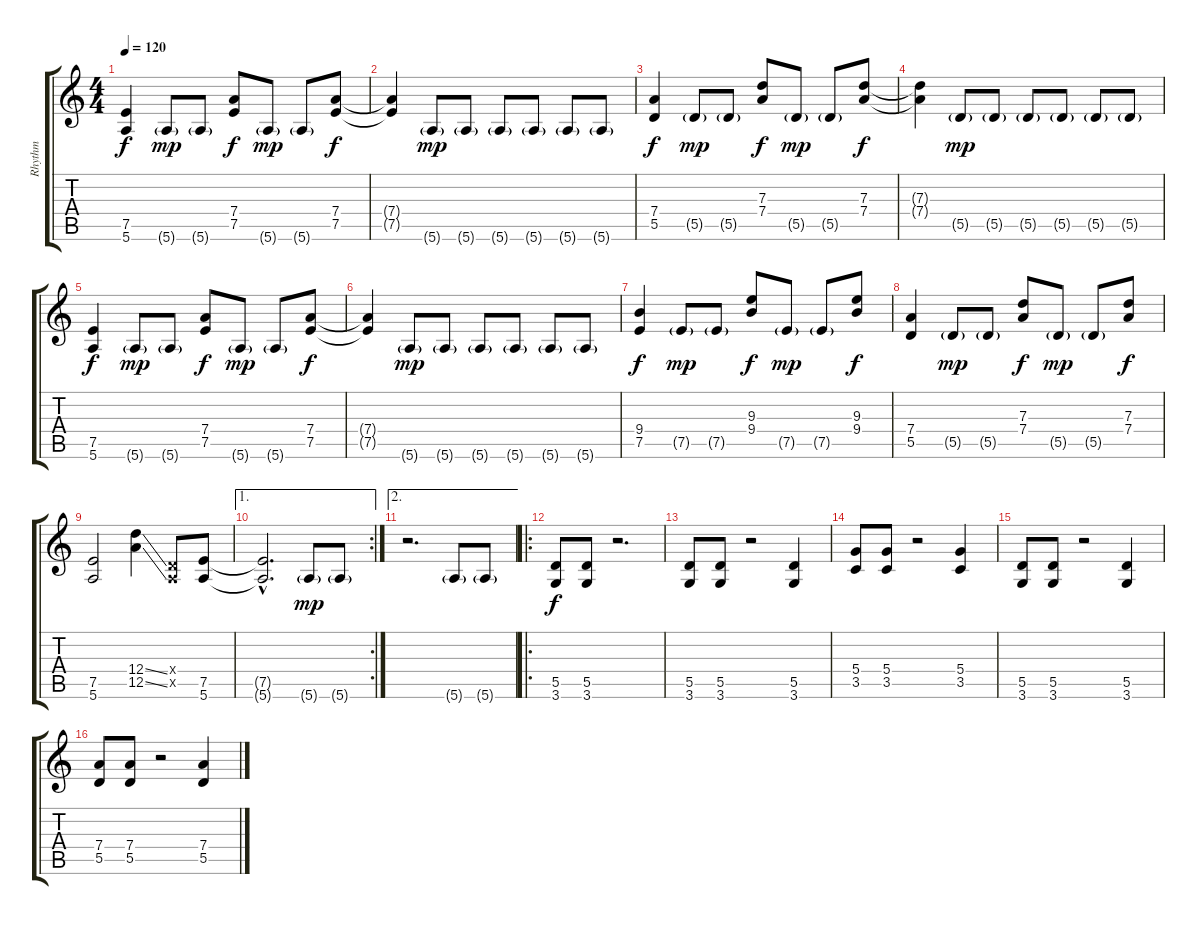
\track ("Rhythm" "Rhythm") {instrument distortionguitar}
\staff {score tabs}
\tuning (E4 B3 G3 D3 A2 E2) {hide}
\ts (4 4)
\tempo 120
\clef g2
\ks c
(7.5 5.6).4{dy f} 5.6{g}.8{dy mp} 5.6{g}.8 (7.4 7.5).8{dy f} 5.6{g}.8{dy mp} 5.6{g}.8 (7.4 7.5).8{dy f} |
(7.4{t} 7.5{t}).4 5.6{g}.8{dy mp} 5.6{g}.8 5.6{g}.8 5.6{g}.8 5.6{g}.8 5.6{g}.8 |
(7.4 5.5).4{dy f} 5.5{g}.8{dy mp} 5.5{g}.8 (7.3 7.4).8{dy f} 5.5{g}.8{dy mp} 5.5{g}.8 (7.3 7.4).8{dy f} |
(7.3{t} 7.4{t}).4 5.5{g}.8{dy mp} 5.5{g}.8 5.5{g}.8 5.5{g}.8 5.5{g}.8 5.5{g}.8 |
(7.5 5.6).4{dy f} 5.6{g}.8{dy mp} 5.6{g}.8 (7.4 7.5).8{dy f} 5.6{g}.8{dy mp} 5.6{g}.8 (7.4 7.5).8{dy f} |
(7.4{t} 7.5{t}).4 5.6{g}.8{dy mp} 5.6{g}.8 5.6{g}.8 5.6{g}.8 5.6{g}.8 5.6{g}.8 |
(9.4 7.5).4{dy f} 7.5{g}.8{dy mp} 7.5{g}.8 (9.3 9.4).8{dy f} 7.5{g}.8{dy mp} 7.5{g}.8 (9.3 9.4).8{dy f} |
(7.4 5.5).4 5.5{g}.8{dy mp} 5.5{g}.8 (7.3 7.4).8{dy f} 5.5{g}.8{dy mp} 5.5{g}.8 (7.3 7.4).8{dy f} |
(7.5 5.6).2 (12.4{ss} 12.5{ss}).4 (0.4{x} 0.5{x}).8 (7.5 5.6).8 |
\ae 1
\rc 2
(7.5{hac t} 5.6{hac t}).2{d} 5.6{g}.8{dy mp} 5.6{g}.8 |
\ae 2
r.2{d} 5.6{g}.8 5.6{g}.8 |
\ro
(5.5 3.6).8{dy f} (5.5 3.6).8 r.2{d} |
(5.5 3.6).8 (5.5 3.6).8 r.2 (5.5 3.6).4 |
(5.4 3.5).8 (5.4 3.5).8 r.2 (5.4 3.5).4 |
(5.5 3.6).8 (5.5 3.6).8 r.2 (5.5 3.6).4 |
(7.4 5.5).8 (7.4 5.5).8 r.2 (7.4 5.5).4
